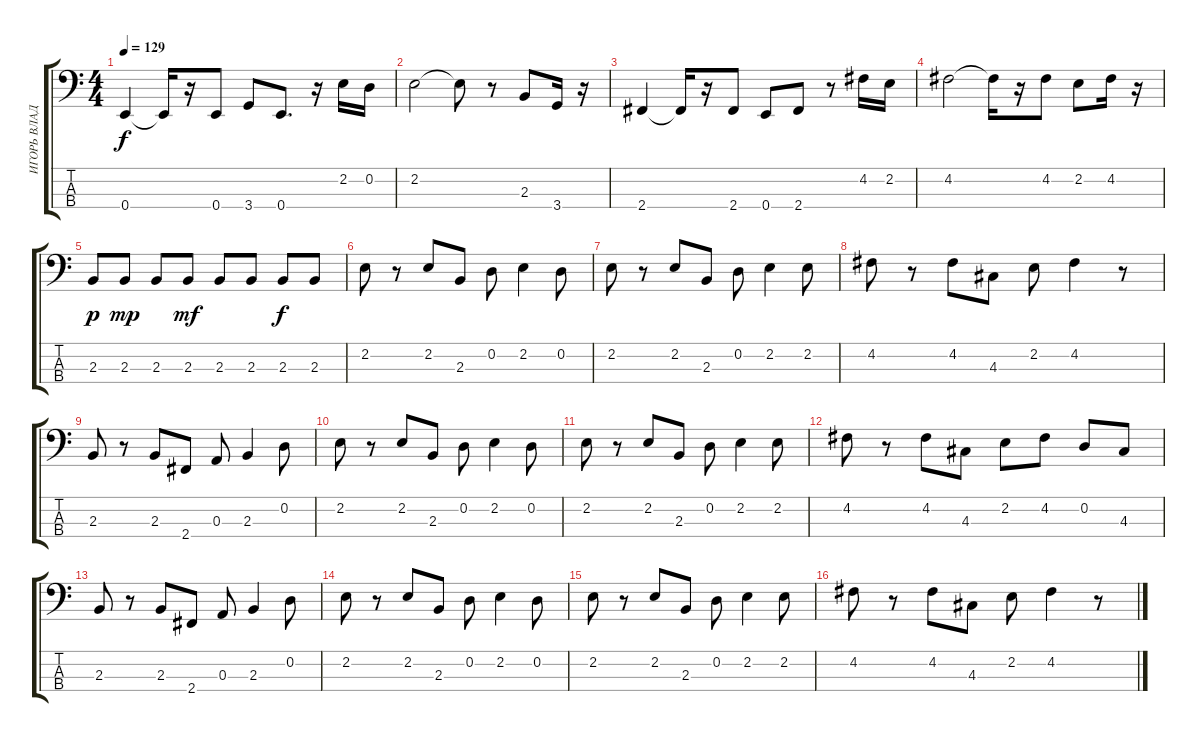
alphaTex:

\track ("ИГОРЬ ВЛАДИМИРОВИЧ(БАКАЛАВР ЭНЕРГЕТИКИ)" "ИГОРЬ ВЛАД") {instrument electricbasspick}
\staff {score tabs}
\tuning (G2 D2 A1 E1) {hide}
\ts (4 4)
\tempo 129
\clef f4
\ks c
0.4.4{dy f} 0.4{t}.16 r.16 0.4.8 3.4.8 0.4.8{d} r.16 2.2.16 0.2.16 |
2.2.2 2.2{t}.8 r.8 2.3.8 3.4.16 r.16 |
2.4.4 2.4{t}.16 r.16 2.4.8 0.4.8 2.4.8 r.8 4.2.16 2.2.16 |
4.2.2 4.2{t}.16 r.16 4.2.8 2.2.8 4.2.16 r.16 |
2.3.8{dy p} 2.3.8{dy mp} 2.3.8 2.3.8{dy mf} 2.3.8 2.3.8 2.3.8{dy f} 2.3.8 |
2.2.8 r.8 2.2.8 2.3.8 0.2.8 2.2.4 0.2.8 |
2.2.8 r.8 2.2.8 2.3.8 0.2.8 2.2.4 2.2.8 |
4.2.8 r.8 4.2.8 4.3.8 2.2.8 4.2.4 r.8 |
2.3.8 r.8 2.3.8 2.4.8 0.3.8 2.3.4 0.2.8 |
2.2.8 r.8 2.2.8 2.3.8 0.2.8 2.2.4 0.2.8 |
2.2.8 r.8 2.2.8 2.3.8 0.2.8 2.2.4 2.2.8 |
4.2.8 r.8 4.2.8 4.3.8 2.2.8 4.2.8 0.2.8 4.3.8 |
2.3.8 r.8 2.3.8 2.4.8 0.3.8 2.3.4 0.2.8 |
2.2.8 r.8 2.2.8 2.3.8 0.2.8 2.2.4 0.2.8 |
2.2.8 r.8 2.2.8 2.3.8 0.2.8 2.2.4 2.2.8 |
4.2.8 r.8 4.2.8 4.3.8 2.2.8 4.2.4 r.8
